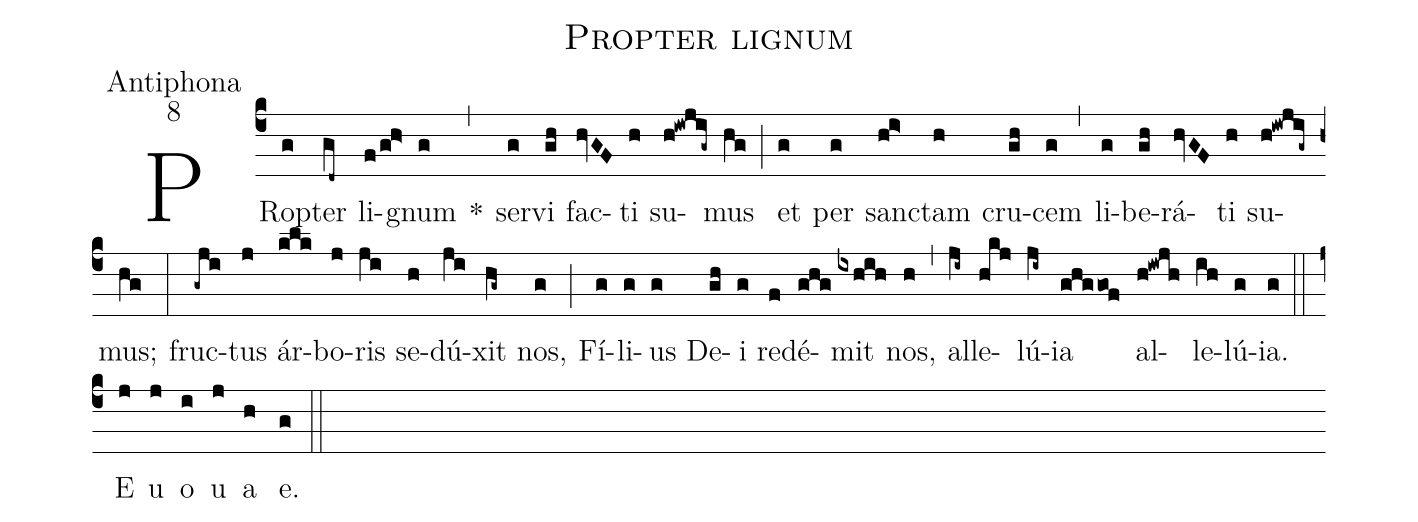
name:Propter lignum;
office-part:Antiphona;
mode:8;
%%
(c4)
PRop(g)ter(gd~) li(f/g!h>)gnum(g) *(,)
ser(g)vi(gh) fac(hvGF)ti(h) su(h!iwjig~)mus(hg) (;)
et(g) per(g) sanc(h!i>)tam(h) cru(gh)cem(g) (,)
li(g)be(gh)rá(hvGF)ti(h) su(h!iwjig~)mus;(hg) (:)
fruc(-gji)tus(j) ár(klk)bo(j)ris(ji) se(h)dú(ji)xit(hg~) nos,(g) (;)
Fí(g)li(g)us(g) De(gh)i(g) red(f)é(ghg)mit(ixhih) nos,(h) (,)
al(ji~)le(hkj)lú(ji~)ia(ghggof) al(h!iwjh)le(ih)lú(g)ia.(g) (::)
E(j) u(j) o(i) u(j) a (h) e.(g) (::)
